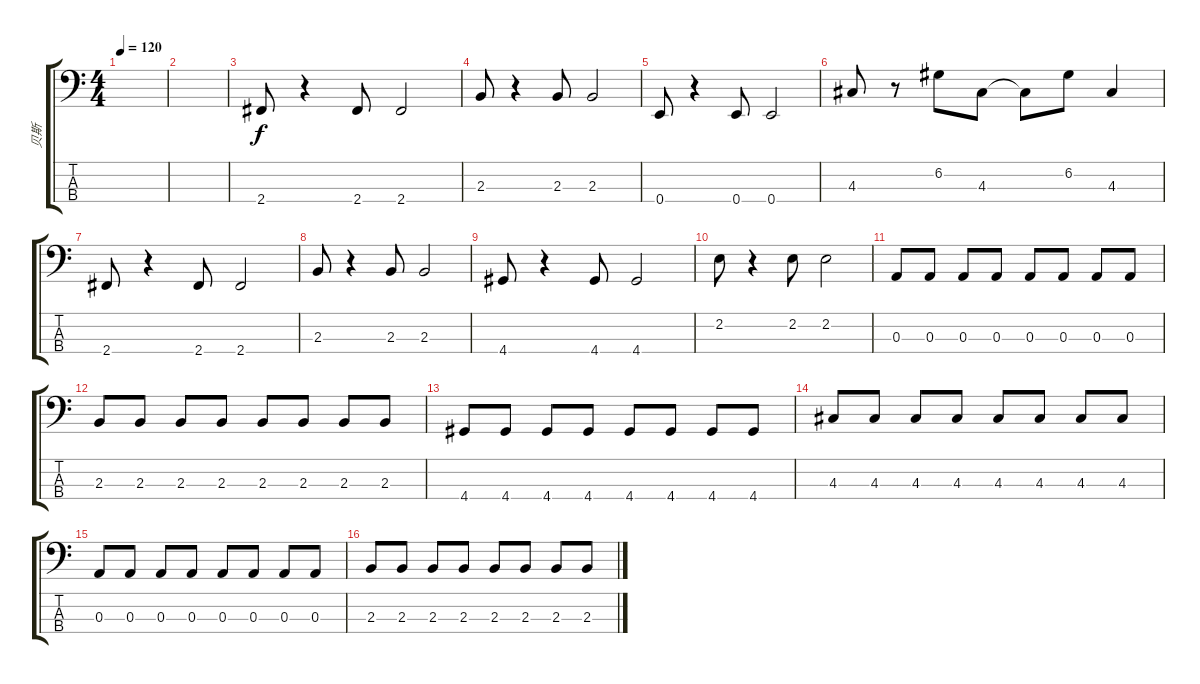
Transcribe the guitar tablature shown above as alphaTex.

\track ("贝斯" "贝斯") {instrument electricbassfinger}
\staff {score tabs}
\tuning (G2 D2 A1 E1) {hide}
\ts (4 4)
\tempo 120
\clef f4
\ks c
|
|
2.4.8 r.4 2.4.8 2.4.2 |
2.3.8 r.4 2.3.8 2.3.2 |
0.4.8 r.4 0.4.8 0.4.2 |
4.3.8 r.8 6.2.8 4.3.8 4.3{t}.8 6.2.8 4.3.4 |
2.4.8 r.4 2.4.8 2.4.2 |
2.3.8 r.4 2.3.8 2.3.2 |
4.4.8 r.4 4.4.8 4.4.2 |
2.2.8 r.4 2.2.8 2.2.2 |
0.3.8 0.3.8 0.3.8 0.3.8 0.3.8 0.3.8 0.3.8 0.3.8 |
2.3.8 2.3.8 2.3.8 2.3.8 2.3.8 2.3.8 2.3.8 2.3.8 |
4.4.8 4.4.8 4.4.8 4.4.8 4.4.8 4.4.8 4.4.8 4.4.8 |
4.3.8 4.3.8 4.3.8 4.3.8 4.3.8 4.3.8 4.3.8 4.3.8 |
0.3.8 0.3.8 0.3.8 0.3.8 0.3.8 0.3.8 0.3.8 0.3.8 |
2.3.8 2.3.8 2.3.8 2.3.8 2.3.8 2.3.8 2.3.8 2.3.8
